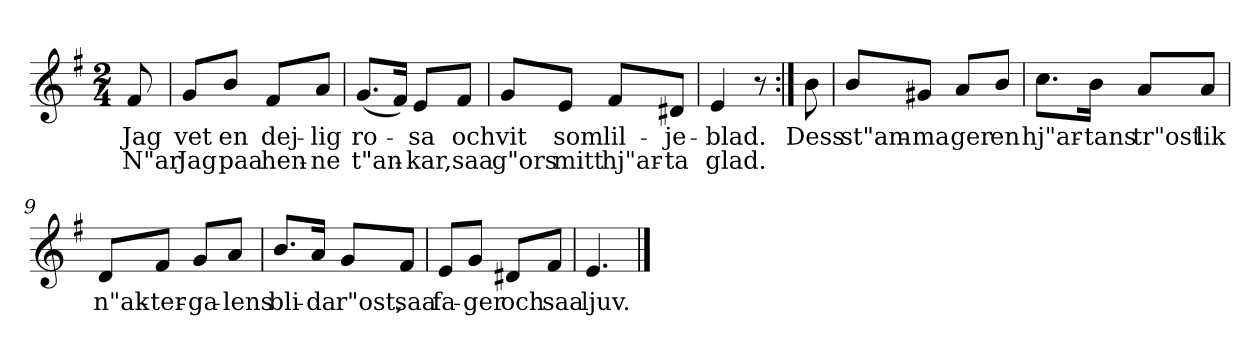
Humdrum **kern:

**kern	**text	**text
*part1	*part1	*part1
*staff1	*staff1	*staff1
*clefG2	*	*
*k[f#]	*	*
*e:	*	*
*M2/4	*	*
*MM72	*	*
=1	=1	=1
!	!LO:LY:b	!LO:LY:b
8f#/	Jag	N"ar
=2	=2	=2
!	!LO:LY:b	!LO:LY:b
8g/L	vet	Jag
!	!LO:LY:b	!LO:LY:b
8b/J	en	paa
!	!LO:LY:b	!LO:LY:b
8f#/L	dej-	hen-
!	!LO:LY:b	!LO:LY:b
8a/J	-lig	-ne
=3	=3	=3
!	!LO:LY:b	!LO:LY:b
(<8.g/L	ro-	t"an-
16f#/Jk)	.	.
!	!LO:LY:b	!LO:LY:b
8e/L	-sa	-kar,
!	!LO:LY:b	!LO:LY:b
8f#/J	och	saa
=4	=4	=4
!	!LO:LY:b	!LO:LY:b
8g/L	vit	g"ors
!	!LO:LY:b	!LO:LY:b
8e/J	som	mitt
!	!LO:LY:b	!LO:LY:b
8f#/L	lil-	hj"ar-
!	!LO:LY:b	!LO:LY:b
8d#X/J	-je-	-ta
=5	=5	=5
!	!LO:LY:b	!LO:LY:b
4e/	-blad.	glad.
8r	.	.
=6:|!	=6:|!	=6:|!
!	!LO:LY:b	!
8b\	Dess	.
=7	=7	=7
!	!LO:LY:b	!
8b/L	st"am-	.
!	!LO:LY:b	!
8g#X/J	-ma	.
!	!LO:LY:b	!
8a/L	ger	.
!	!LO:LY:b	!
8b/J	en	.
!!LO:LB:g=z
=8	=8	=8
!	!LO:LY:b	!
8.cc\L	hj"ar-	.
!	!LO:LY:b	!
16b\Jk	-tans	.
!	!LO:LY:b	!
8a/L	tr"ost	.
!	!LO:LY:b	!
8a/J	lik	.
=9	=9	=9
!	!LO:LY:b	!
8d/L	n"ak-	.
!	!LO:LY:b	!
8f#/J	-ter-	.
!	!LO:LY:b	!
8g/L	-ga-	.
!	!LO:LY:b	!
8a/J	-lens	.
=10	=10	=10
!	!LO:LY:b	!
8.b/L	bli-	.
!	!LO:LY:b	!
16a/Jk	-da	.
!	!LO:LY:b	!
8g/L	r"ost,	.
!	!LO:LY:b	!
8f#/J	saa	.
=11	=11	=11
!	!LO:LY:b	!
8e/L	fa-	.
!	!LO:LY:b	!
8g/J	-ger	.
!	!LO:LY:b	!
8d#X/L	och	.
!	!LO:LY:b	!
8f#/J	saa	.
=12	=12	=12
!	!LO:LY:b	!
4.e/	ljuv.	.
==	==	==
*-	*-	*-
